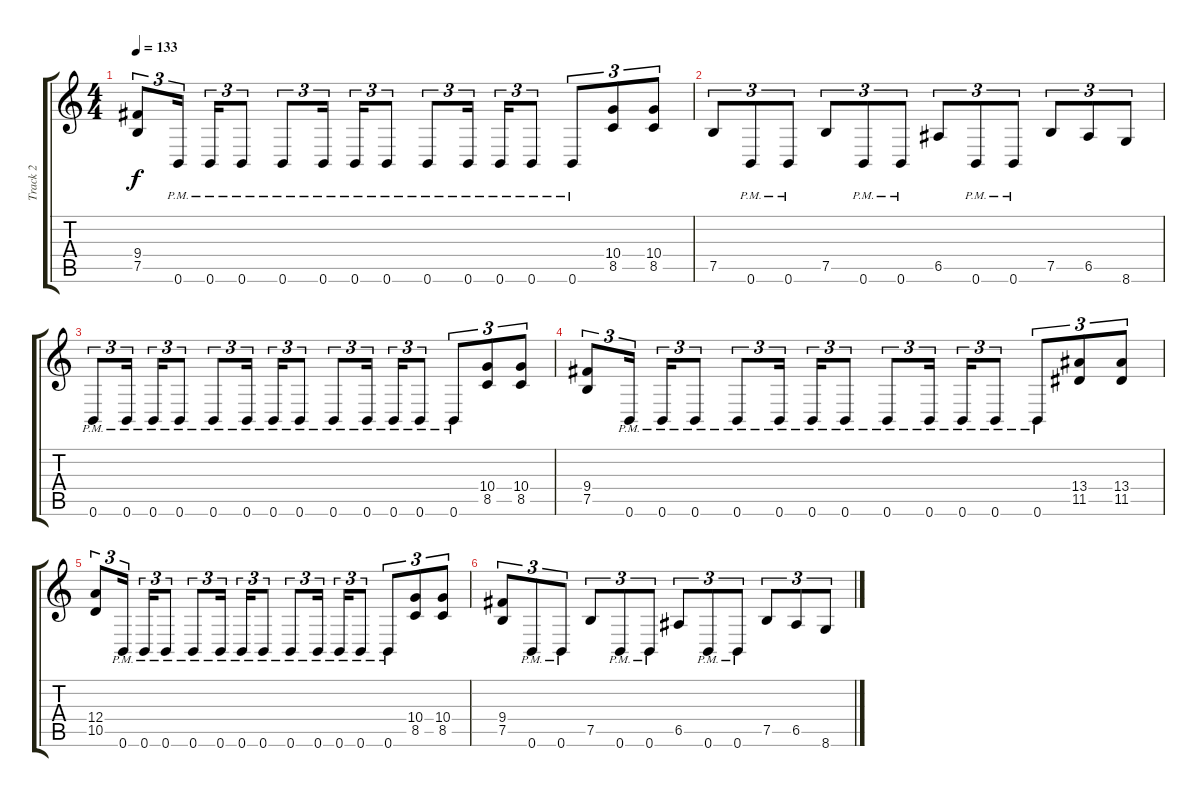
\track ("Track 2" "Track 2") {instrument distortionguitar}
\staff {score tabs}
\tuning (B3 Gb3 D3 A2 E2 B1) {hide}
\ts (4 4)
\tempo 133
\clef g2
\ks c
(9.4 7.5).8{tu (3 2) dy f} 0.6{pm}.16{tu (3 2)} 0.6{pm}.16{tu (3 2)} 0.6{pm}.8{tu (3 2)} 0.6{pm}.8{tu (3 2)} 0.6{pm}.16{tu (3 2)} 0.6{pm}.16{tu (3 2)} 0.6{pm}.8{tu (3 2)} 0.6{pm}.8{tu (3 2)} 0.6{pm}.16{tu (3 2)} 0.6{pm}.16{tu (3 2)} 0.6{pm}.8{tu (3 2)} 0.6{pm}.8{tu (3 2)} (10.4 8.5).8{tu (3 2)} (10.4 8.5).8{tu (3 2)} |
7.5.8{tu (3 2)} 0.6{pm}.8{tu (3 2)} 0.6{pm}.8{tu (3 2)} 7.5.8{tu (3 2)} 0.6{pm}.8{tu (3 2)} 0.6{pm}.8{tu (3 2)} 6.5.8{tu (3 2)} 0.6{pm}.8{tu (3 2)} 0.6{pm}.8{tu (3 2)} 7.5.8{tu (3 2)} 6.5.8{tu (3 2)} 8.6.8{tu (3 2)} |
0.6{pm}.8{tu (3 2)} 0.6{pm}.16{tu (3 2)} 0.6{pm}.16{tu (3 2)} 0.6{pm}.8{tu (3 2)} 0.6{pm}.8{tu (3 2)} 0.6{pm}.16{tu (3 2)} 0.6{pm}.16{tu (3 2)} 0.6{pm}.8{tu (3 2)} 0.6{pm}.8{tu (3 2)} 0.6{pm}.16{tu (3 2)} 0.6{pm}.16{tu (3 2)} 0.6{pm}.8{tu (3 2)} 0.6{pm}.8{tu (3 2)} (10.4 8.5).8{tu (3 2)} (10.4 8.5).8{tu (3 2)} |
(9.4 7.5).8{tu (3 2)} 0.6{pm}.16{tu (3 2)} 0.6{pm}.16{tu (3 2)} 0.6{pm}.8{tu (3 2)} 0.6{pm}.8{tu (3 2)} 0.6{pm}.16{tu (3 2)} 0.6{pm}.16{tu (3 2)} 0.6{pm}.8{tu (3 2)} 0.6{pm}.8{tu (3 2)} 0.6{pm}.16{tu (3 2)} 0.6{pm}.16{tu (3 2)} 0.6{pm}.8{tu (3 2)} 0.6{pm}.8{tu (3 2)} (13.4 11.5).8{tu (3 2)} (13.4 11.5).8{tu (3 2)} |
(12.4 10.5).8{tu (3 2)} 0.6{pm}.16{tu (3 2)} 0.6{pm}.16{tu (3 2)} 0.6{pm}.8{tu (3 2)} 0.6{pm}.8{tu (3 2)} 0.6{pm}.16{tu (3 2)} 0.6{pm}.16{tu (3 2)} 0.6{pm}.8{tu (3 2)} 0.6{pm}.8{tu (3 2)} 0.6{pm}.16{tu (3 2)} 0.6{pm}.16{tu (3 2)} 0.6{pm}.8{tu (3 2)} 0.6{pm}.8{tu (3 2)} (10.4 8.5).8{tu (3 2)} (10.4 8.5).8{tu (3 2)} |
(9.4 7.5).8{tu (3 2)} 0.6{pm}.8{tu (3 2)} 0.6{pm}.8{tu (3 2)} 7.5.8{tu (3 2)} 0.6{pm}.8{tu (3 2)} 0.6{pm}.8{tu (3 2)} 6.5.8{tu (3 2)} 0.6{pm}.8{tu (3 2)} 0.6{pm}.8{tu (3 2)} 7.5.8{tu (3 2)} 6.5.8{tu (3 2)} 8.6.8{tu (3 2)}
